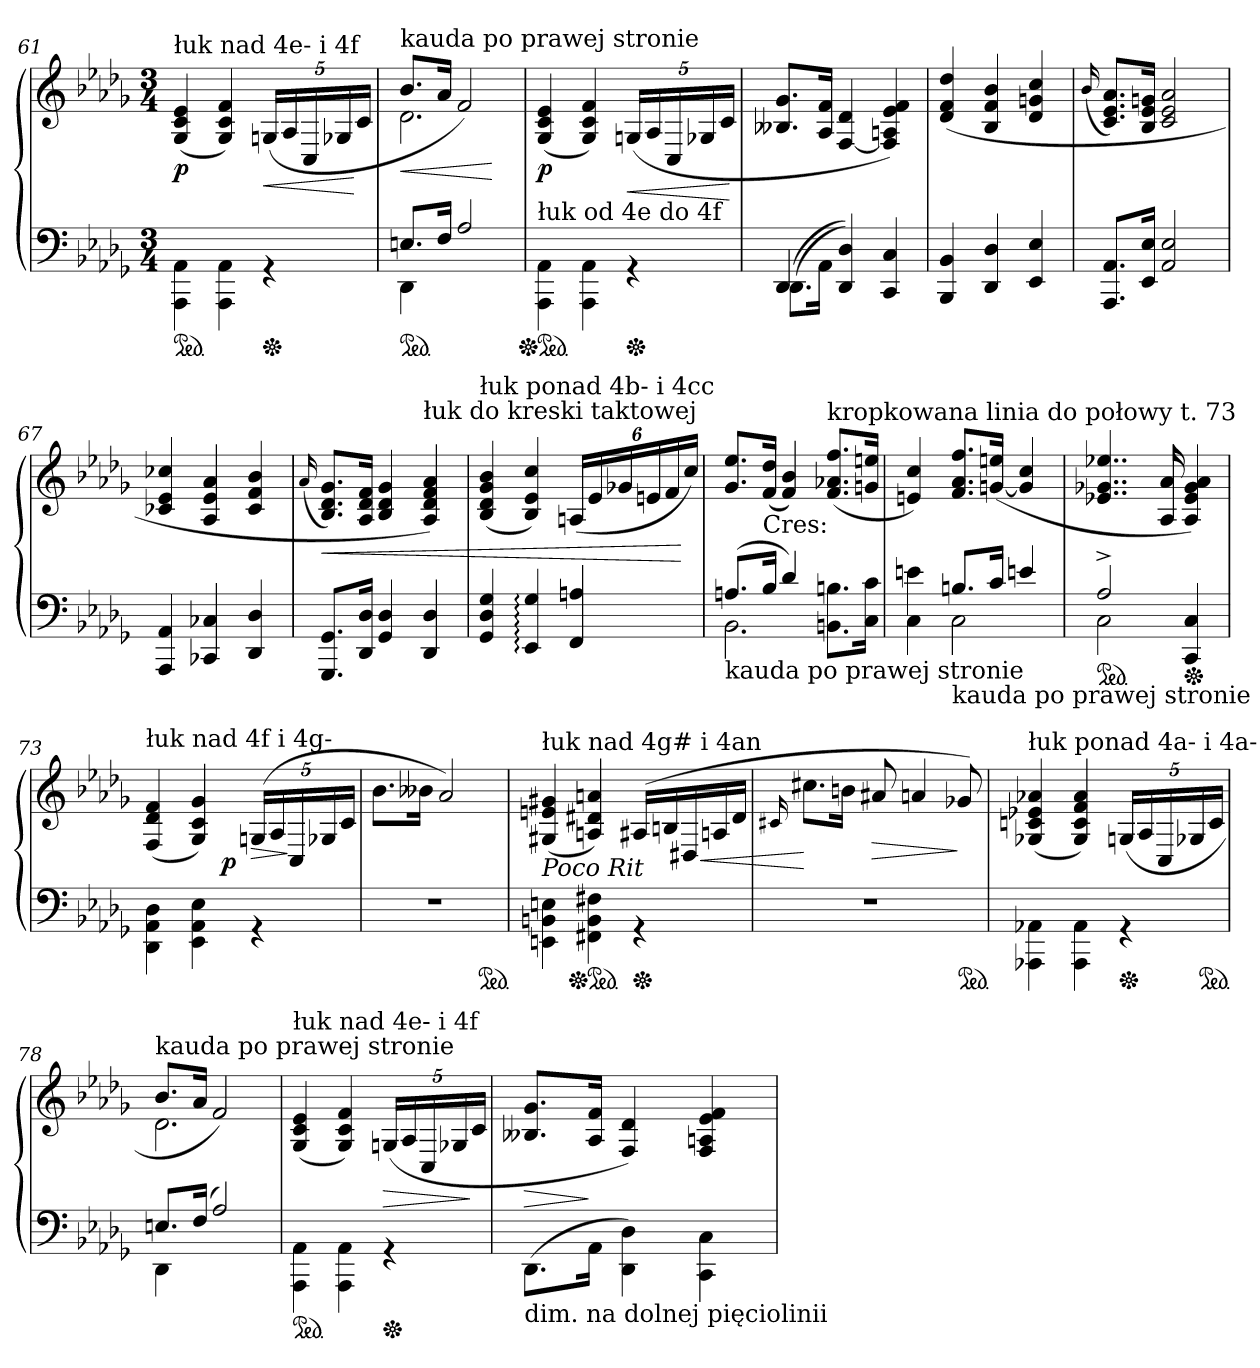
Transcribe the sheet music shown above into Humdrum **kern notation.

**kern	**kern	**dynam
*part1	*part1	*part1
*staff2	*staff1	*staff1/2
*clefF4	*clefG2	*
*k[b-e-a-d-g-]	*k[b-e-a-d-g-]	*
*M3/4	*M3/4	*
=61	=61	=61
!	!LO:TX:a:t=łuk nad 4e- i 4f	!
*ped	*	*
4AAA-\ 4AA-\	(>4G-/ 4c/ 4e-/	p
4AAA-\ 4AA-\	4G-/ 4c/ 4f/)	.
!	!	!LO:HP:b
*Xped	*	*
4rGG	(>20Gn/LL	<
.	20A-/	.
.	20C/	.
.	20G-X	.
.	20c/JJ	[
=62	=62	=62
*^	*^	*
!	!	!LO:TX:a:t=kauda po prawej stronie	!	!
!LO:TX:b:t=crescendo na dolnej pięciolinii	!	!	!	!
!	!	!	!	!LO:HP:b
*ped	*	*	*	*
8.EnL	4DD-	8.b-L	2.d-	<
16FJk	.	16a-Jk	.	.
2A-/	2ryy	2f)	.	.
*v	*v	*	*	*
*	*v	*v	*
.	.	[
=63	=63	=63
!	!LO:TX:b:t=łuk od 4e do 4f	!
*Xped	*	*
*ped	*	*
4AAA-\ 4AA-\	(>4G-/ 4c/ 4e-/	p
4AAA-\ 4AA-\	4G-/ 4c/ 4f/)	.
!	!	!LO:HP:b
*Xped	*	*
4rGG	(>20Gn/LL	<
.	20A-/	.
.	20C/	.
.	20G-X/	.
.	20c/JJ	.
.	.	[
=64	=64	=64
*^	*	*
(>4DD-	(<8.DD-L	8.B--X/ 8.g-/L	.
.	16AA-Jk	16A-/ 16f/Jk	.
2ryy	4DD- 4D-))	[4F/ 4d-/	.
.	4CC 4C	4F]/ 4An/ 4e-/ 4f/)	.
*v	*v	*	*
=65	=65	=65
4BBB- 4BB-	(>4d- 4f 4dd-	.
4DD- 4D-	4B- 4f 4b-	.
4EE- 4E-	4d- 4gn 4cc	.
=66	=66	=66
.	(<16qqb-/	.
8.AAA- 8.AA-L	8.c 8.e- 8.a-L)	.
16EE- 16E-Jk	16B- 16e- 16gnJk	.
2AA- 2E-	2c 2e- 2a-	.
=67	=67	=67
4AAA- 4AA-	4c-X 4e- 4cc-X	.
4CC-X 4C-X	4A- 4e- 4a-	.
4DD- 4D-	4c- 4f 4b-	.
=68	=68	=68
.	(<16qqa-/	.
8.GGG- 8.GG-L	8.B- 8.d- 8.g-L)	<
16DD- 16D-Jk	16A- 16d- 16fJk	.
4GG- 4D-	4B- 4d- 4g-	.
!	!LO:TX:a:t=łuk do kreski taktowej	!
4DD- 4D-	4A- 4d- 4f 4a-)	.
=69	=69	=69
!	!LO:TX:a:t=łuk ponad 4b- i 4cc	!
4GG- 4D- 4G-	(>4B- 4d- 4g- 4b-	.
4EE-: 4G-:	4B- 4e- 4cc)	.
4FF 4An	(>24AnLL	.
.	24e-	.
.	24g-X	.
.	24en	.
.	24f	.
.	24ccJJ)	[
=70	=70	=70
*^	*	*
*	*^	*	*
!LO:TX:b:t=kauda po prawej stronie	!	!	!	!
(>8.AnL	2.BB-	2ryy	8.g-/ 8.ee-/L	.
!	!	!	!LO:TX:c:t=Cres&colon;	!
16B-Jk	.	.	(>16f 16dd-Jk	.
4d-)	.	.	4f 4b-)	.
!	!	!	!LO:TX:a:t=kropkowana linia do połowy t. 73	!
4ryy	.	8.BBn\ 8.Bn\L	(>8.f/ 8.a-X/ 8.ff/L	.
.	.	16C 16cJk	16gn 16eenJk	.
*	*v	*v	*	*
=71	=71	=71	=71
4en\	4C	4en/ 4cc/)	.
!LO:TX:b:t=kauda po prawej stronie	!	!	!
8.BnL	2C	8.f/ 8.a-/ 8.ff/L	.
16cJk	.	(>[16gn 16eenJk	.
4en	.	4g] 4cc	.
=72	=72	=72	=72
!LO:TX:b:t=kauda po prawej stronie	!	!	!
*ped	*	*	*
2A-^>	2C	4..e-X/ 4..g-X/ 4..ee-X/	.
.	.	16A- 16a-	.
*Xped	*	*	*
4CC 4C	4ryy	4A- 4e- 4g- 4a-)	.
=73	=73	=73	=73
*	*	*^	*
!	!	!LO:TX:a:t=łuk nad 4f i 4g-	!	!
*v	*v	*	*	*
4DD-\ 4AA-\ 4D-\	(>4F/ 4d-/ 4f/	4.ryy	.
4EE-\ 4AA-\ 4E-\	4G-/ 4c/ 4g-/)	.	.
.	.	4.ryy	p
4rGG	(>20Gn/LL	.	>
.	20A-/	.	.
.	20C/	.	]
.	20G-X	.	.
.	20c/JJ	.	.
*	*v	*v	*
=74	=74	=74
2.rF	8.b-L	.
.	16b--XJk	.
.	2a-/)	.
*ped	*	*
=75	=75	=75
!	!LO:TX:b:i:t=Poco Rit	!
!	!LO:TX:a:t=łuk nad 4g# i 4an	!
4EEn\ 4BBn\ 4En\	(>4G#X 4en 4g#X	.
*Xped	*	*
*ped	*	*
4FF#X\ 4BB\ 4F#X\	4An/ 4d#X/ 4an/)	.
*	*Xtuplet	*
*Xped	*	*
4rGG	(>20A#X/LL	.
.	20Bn/	.
.	20D#X	.
.	20An/	<
.	20d#\JJ	.
=76	=76	=76
.	16qqc#X/	.
2.rF	8.cc#XL	[
.	16bnJk	.
.	8a#X/	>
.	4an/	.
.	8g-X/)	]
*ped	*	*
=77	=77	=77
!	!LO:TX:a:t=łuk ponad 4a- i 4a-	!
4AAA-X\ 4AA-X\	(>4G-X 4cn 4e-X 4a-X	.
4AAA-\ 4AA-\	4G-/ 4c/ 4f/ 4a-/)	.
*	*tuplet	*
*Xped	*	*
4rGG	(>20Gn/LL	.
.	20A-/	.
.	20C/	.
.	20G-X	.
.	20c/JJ	.
*ped	*	*
=78	=78	=78
*^	*^	*
!	!	!LO:TX:a:t=kauda po prawej stronie	!	!
8.EnL	4DD-	8.b-L	2.d-	.
(<16FJk	.	16a-Jk	.	.
2A-/)	2ryy	2f)	.	.
*	*	*v	*v	*
=79	=79	=79	=79
!	!	!LO:TX:a:t=łuk nad 4e- i 4f	!
*v	*v	*	*
*ped	*	*
4AAA-\ 4AA-\	(>4G-/ 4c/ 4e-/	.
4AAA-\ 4AA-\	4G-/ 4c/ 4f/)	.
!	!	!LO:HP:b
*Xped	*	*
4rGG	(>20Gn/LL	>
.	20A-/	.
.	20C/	.
.	20G-X/	.
.	20c/JJ	]
=80	=80	=80
!LO:TX:b:t=dim. na dolnej pięciolinii	!	!
!	!	!LO:HP:b
(>8.DD-\L	8.B--X/ 8.g-/L	>
16AA-\Jk	16A-/ 16f/Jk	]
4DD-\ 4D-\)	4F/ 4d-/)	.
4CC\ 4C\	4F/ 4An/ 4e-/ 4f/	.
=	=	=
*-	*-	*-
